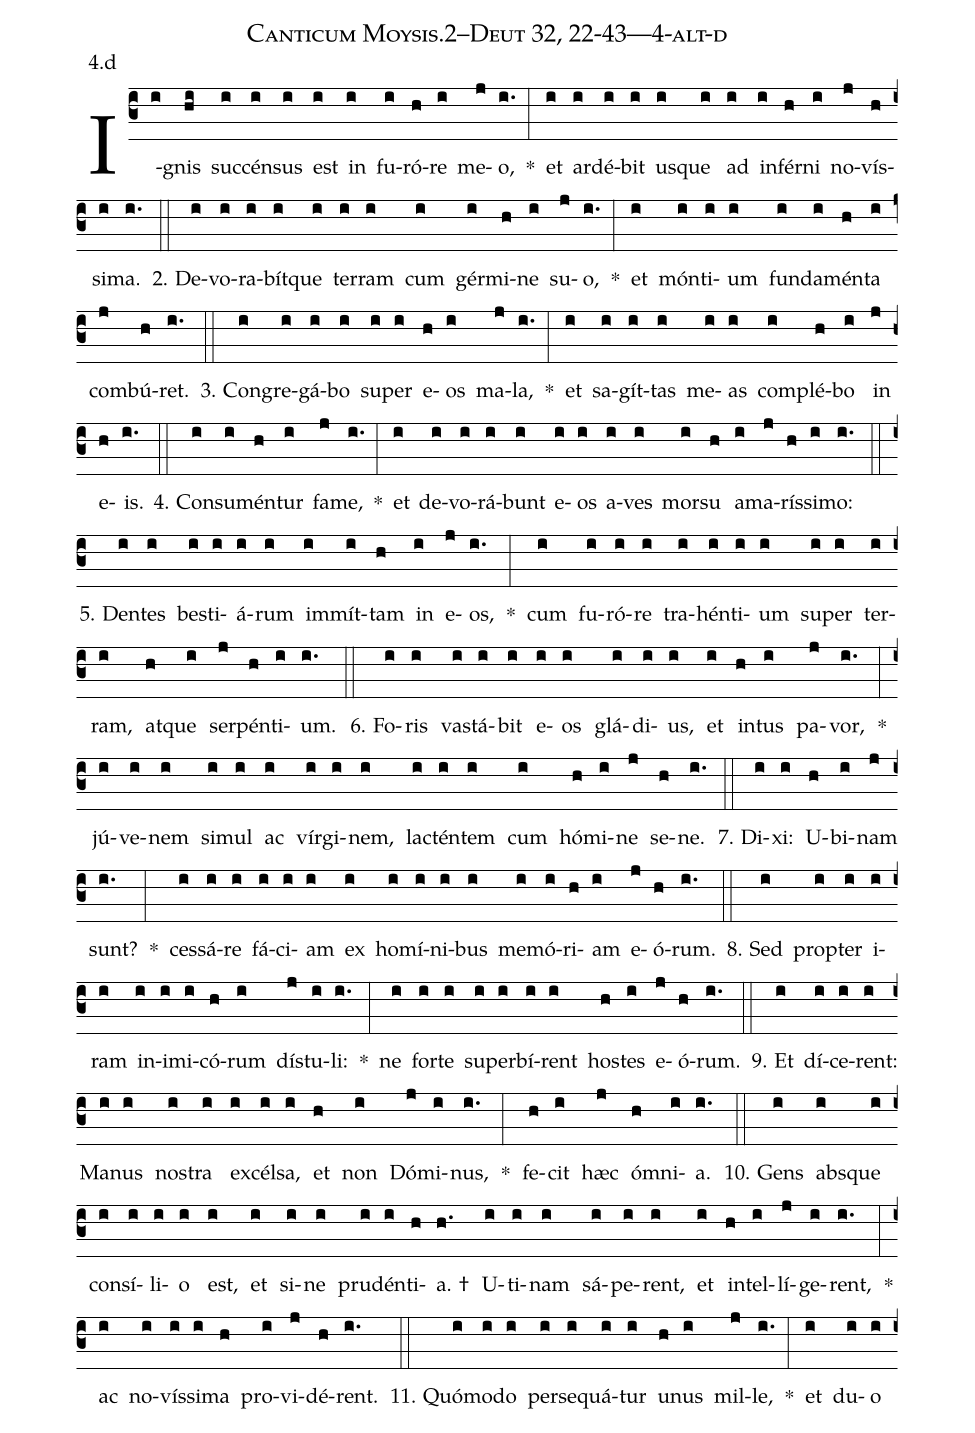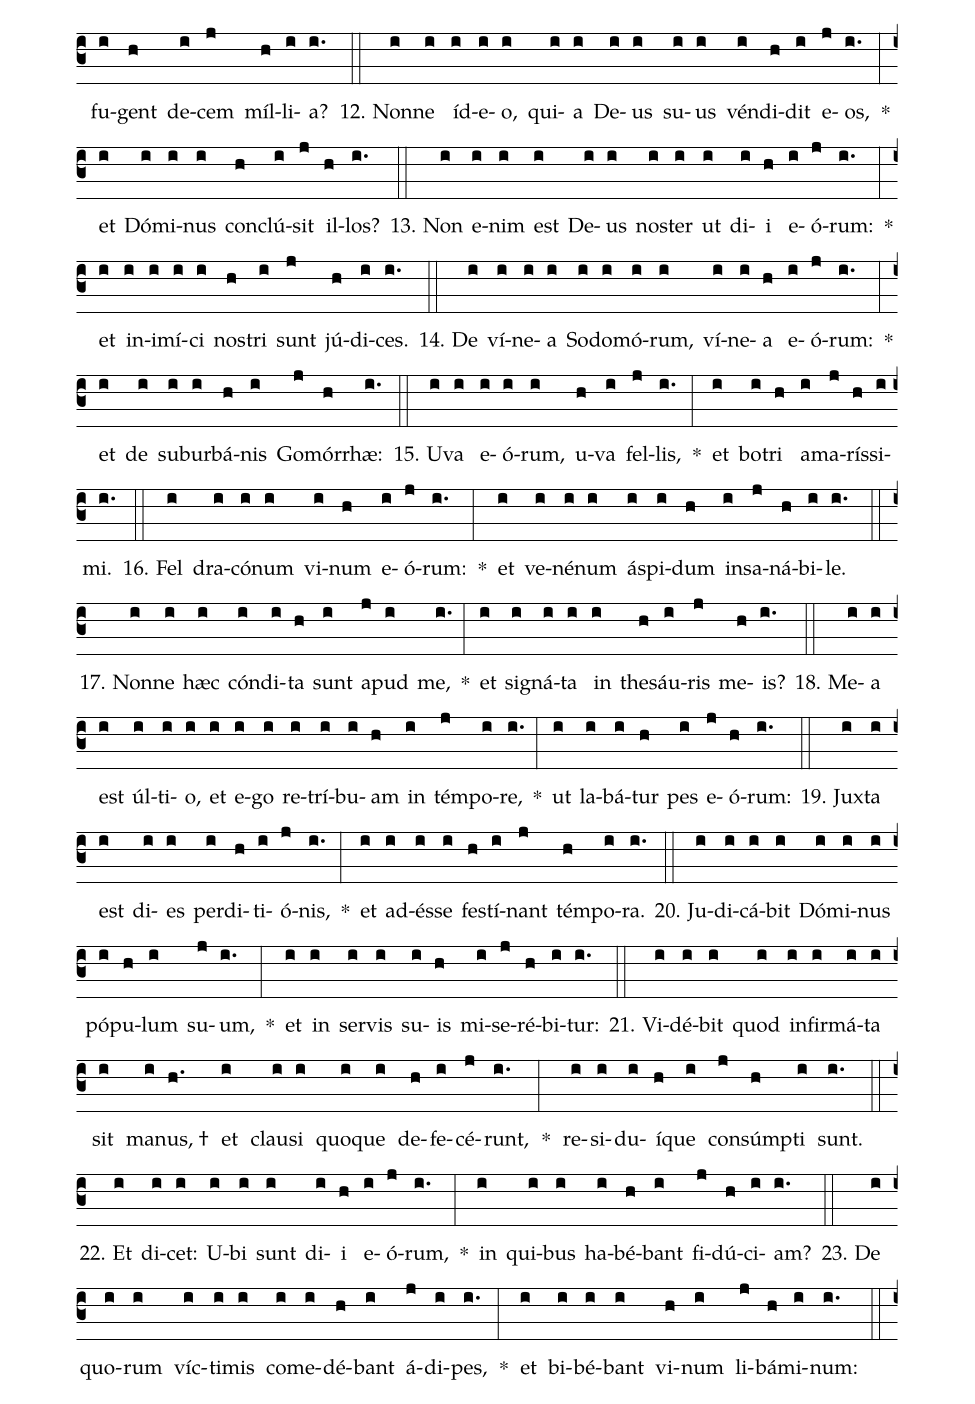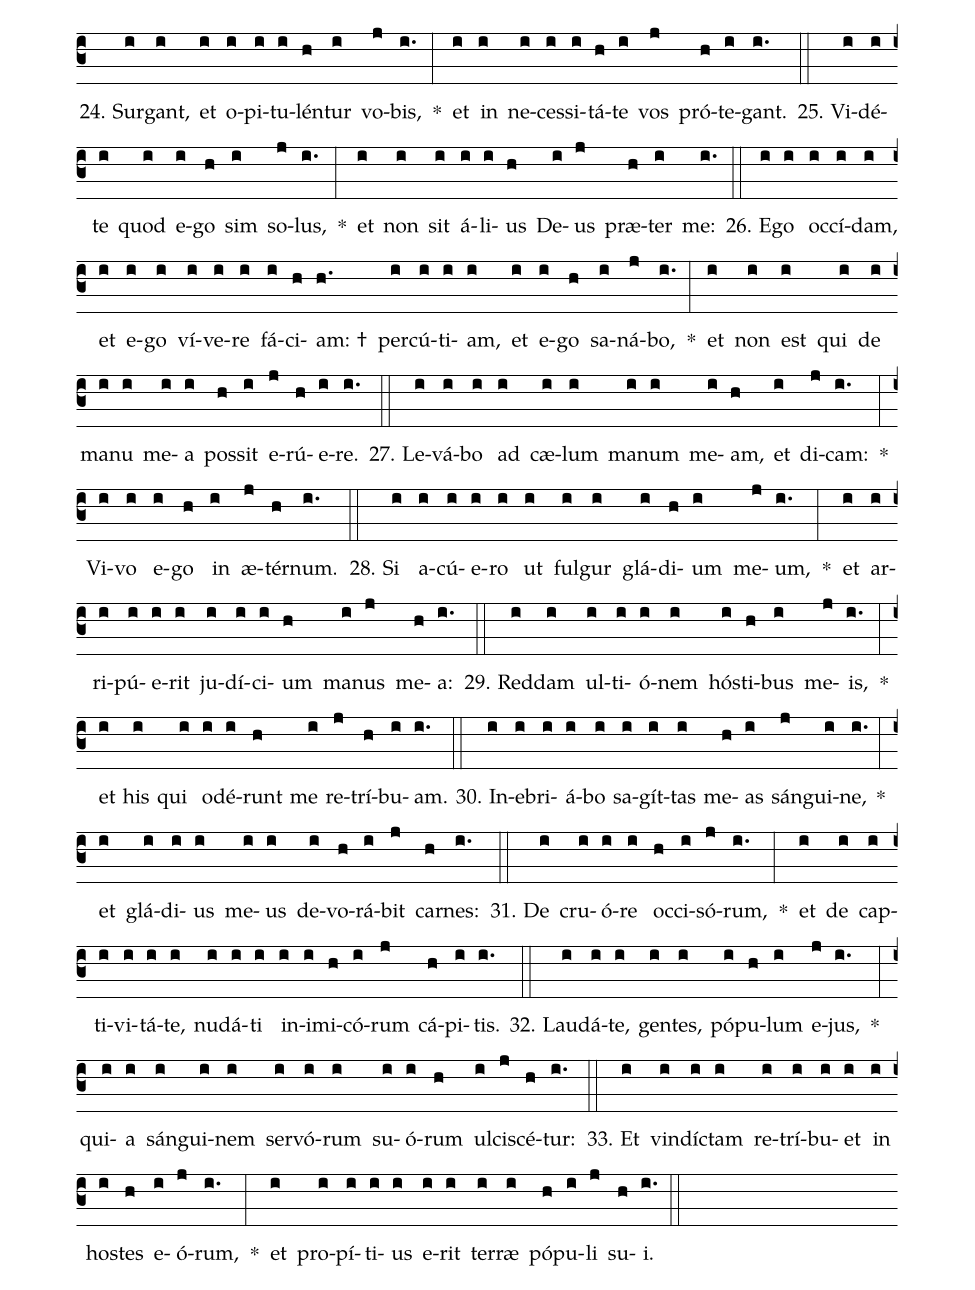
name: Canticum Moysis.2--Deut 32, 22-43---4-alt-d;
annotation: 4.d;
%%
(c3)I(i)gnis(hi) suc(i)cén(i)sus(i) est(i) in(i) fu(i)ró(h)re(i) me(j)o,(i.) *(:) et(i) ar(i)dé(i)bit(i) us(i)que(i) ad(i) in(i)fér(h)ni(i) no(j)vís(h)si(i)ma.(i.) (::)
2. De(i)vo(i)ra(i)bít(i)que(i) ter(i)ram(i) cum(i) gér(i)mi(h)ne(i) su(j)o,(i.) *(:) et(i) món(i)ti(i)um(i) fun(i)da(i)mén(h)ta(i) com(j)bú(h)ret.(i.) (::)
3. Con(i)gre(i)gá(i)bo(i) su(i)per(i) e(h)os(i) ma(j)la,(i.) *(:) et(i) sa(i)gít(i)tas(i) me(i)as(i) com(i)plé(h)bo(i) in(j) e(h)is.(i.) (::)
4. Con(i)su(i)mén(h)tur(i) fa(j)me,(i.) *(:) et(i) de(i)vo(i)rá(i)bunt(i) e(i)os(i) a(i)ves(i) mor(i)su(h) a(i)ma(j)rís(h)si(i)mo:(i.) (::)
5. Den(i)tes(i) bes(i)ti(i)á(i)rum(i) im(i)mít(i)tam(h) in(i) e(j)os,(i.) *(:) cum(i) fu(i)ró(i)re(i) tra(i)hén(i)ti(i)um(i) su(i)per(i) ter(i)ram,(i) at(h)que(i) ser(j)pén(h)ti(i)um.(i.) (::)
6. Fo(i)ris(i) vas(i)tá(i)bit(i) e(i)os(i) glá(i)di(i)us,(i) et(i) in(h)tus(i) pa(j)vor,(i.) *(:) jú(i)ve(i)nem(i) si(i)mul(i) ac(i) vír(i)gi(i)nem,(i) lac(i)tén(i)tem(i) cum(i) hó(h)mi(i)ne(j) se(h)ne.(i.) (::)
7. Di(i)xi:(i) U(h)bi(i)nam(j) sunt?(i.) *(:) ces(i)sá(i)re(i) fá(i)ci(i)am(i) ex(i) ho(i)mí(i)ni(i)bus(i) me(i)mó(i)ri(h)am(i) e(j)ó(h)rum.(i.) (::)
8. Sed(i) prop(i)ter(i) i(i)ram(i) in(i)i(i)mi(i)có(h)rum(i) dís(j)tu(i)li:(i.) *(:) ne(i) for(i)te(i) su(i)per(i)bí(i)rent(i) hos(h)tes(i) e(j)ó(h)rum.(i.) (::)
9. Et(i) dí(i)ce(i)rent:(i) Ma(i)nus(i) nos(i)tra(i) ex(i)cél(i)sa,(i) et(h) non(i) Dó(j)mi(i)nus,(i.) *(:) fe(h)cit(i) hæc(j) óm(h)ni(i)a.(i.) (::)
10. Gens(i) abs(i)que(i) con(i)sí(i)li(i)o(i) est,(i) et(i) si(i)ne(i) pru(i)dén(i)ti(h)a. †(h.) U(i)ti(i)nam(i) sá(i)pe(i)rent,(i) et(i) in(h)tel(i)lí(j)ge(i)rent,(i.) *(:) ac(i) no(i)vís(i)si(i)ma(h) pro(i)vi(j)dé(h)rent.(i.) (::)
11. Quó(i)mo(i)do(i) per(i)se(i)quá(i)tur(i) u(h)nus(i) mil(j)le,(i.) *(:) et(i) du(i)o(i) fu(i)gent(h) de(i)cem(j) míl(h)li(i)a?(i.) (::)
12. Non(i)ne(i) íd(i)e(i)o,(i) qui(i)a(i) De(i)us(i) su(i)us(i) vén(i)di(h)dit(i) e(j)os,(i.) *(:) et(i) Dó(i)mi(i)nus(i) con(h)clú(i)sit(j) il(h)los?(i.) (::)
13. Non(i) e(i)nim(i) est(i) De(i)us(i) nos(i)ter(i) ut(i) di(i)i(h) e(i)ó(j)rum:(i.) *(:) et(i) in(i)i(i)mí(i)ci(i) nos(h)tri(i) sunt(j) jú(h)di(i)ces.(i.) (::)
14. De(i) ví(i)ne(i)a(i) So(i)do(i)mó(i)rum,(i) ví(i)ne(i)a(h) e(i)ó(j)rum:(i.) *(:) et(i) de(i) sub(i)ur(i)bá(h)nis(i) Go(j)mór(h)rhæ:(i.) (::)
15. U(i)va(i) e(i)ó(i)rum,(i) u(h)va(i) fel(j)lis,(i.) *(:) et(i) bo(i)tri(h) a(i)ma(j)rís(h)si(i)mi.(i.) (::)
16. Fel(i) dra(i)có(i)num(i) vi(i)num(h) e(i)ó(j)rum:(i.) *(:) et(i) ve(i)né(i)num(i) ás(i)pi(i)dum(h) in(i)sa(j)ná(h)bi(i)le.(i.) (::)
17. Non(i)ne(i) hæc(i) cón(i)di(i)ta(h) sunt(i) a(j)pud(i) me,(i.) *(:) et(i) si(i)gná(i)ta(i) in(i) the(h)sáu(i)ris(j) me(h)is?(i.) (::)
18. Me(i)a(i) est(i) úl(i)ti(i)o,(i) et(i) e(i)go(i) re(i)trí(i)bu(i)am(h) in(i) tém(j)po(i)re,(i.) *(:) ut(i) la(i)bá(i)tur(h) pes(i) e(j)ó(h)rum:(i.) (::)
19. Jux(i)ta(i) est(i) di(i)es(i) per(i)di(h)ti(i)ó(j)nis,(i.) *(:) et(i) ad(i)és(i)se(i) fes(h)tí(i)nant(j) tém(h)po(i)ra.(i.) (::)
20. Ju(i)di(i)cá(i)bit(i) Dó(i)mi(i)nus(i) pó(i)pu(h)lum(i) su(j)um,(i.) *(:) et(i) in(i) ser(i)vis(i) su(i)is(h) mi(i)se(j)ré(h)bi(i)tur:(i.) (::)
21. Vi(i)dé(i)bit(i) quod(i) in(i)fir(i)má(i)ta(i) sit(i) ma(i)nus, †(h.) et(i) clau(i)si(i) quo(i)que(i) de(h)fe(i)cé(j)runt,(i.) *(:) re(i)si(i)du(i)í(h)que(i) con(j)súmp(h)ti(i) sunt.(i.) (::)
22. Et(i) di(i)cet:(i) U(i)bi(i) sunt(i) di(i)i(h) e(i)ó(j)rum,(i.) *(:) in(i) qui(i)bus(i) ha(i)bé(h)bant(i) fi(j)dú(h)ci(i)am?(i.) (::)
23. De(i) quo(i)rum(i) víc(i)ti(i)mis(i) com(i)e(i)dé(h)bant(i) á(j)di(i)pes,(i.) *(:) et(i) bi(i)bé(i)bant(i) vi(h)num(i) li(j)bá(h)mi(i)num:(i.) (::)
24. Sur(i)gant,(i) et(i) o(i)pi(i)tu(i)lén(h)tur(i) vo(j)bis,(i.) *(:) et(i) in(i) ne(i)ces(i)si(i)tá(h)te(i) vos(j) pró(h)te(i)gant.(i.) (::)
25. Vi(i)dé(i)te(i) quod(i) e(i)go(h) sim(i) so(j)lus,(i.) *(:) et(i) non(i) sit(i) á(i)li(i)us(h) De(i)us(j) præ(h)ter(i) me:(i.) (::)
26. E(i)go(i) oc(i)cí(i)dam,(i) et(i) e(i)go(i) ví(i)ve(i)re(i) fá(i)ci(h)am: †(h.) per(i)cú(i)ti(i)am,(i) et(i) e(i)go(h) sa(i)ná(j)bo,(i.) *(:) et(i) non(i) est(i) qui(i) de(i) ma(i)nu(i) me(i)a(i) pos(h)sit(i) e(j)rú(h)e(i)re.(i.) (::)
27. Le(i)vá(i)bo(i) ad(i) cæ(i)lum(i) ma(i)num(i) me(i)am,(h) et(i) di(j)cam:(i.) *(:) Vi(i)vo(i) e(i)go(h) in(i) æ(j)tér(h)num.(i.) (::)
28. Si(i) a(i)cú(i)e(i)ro(i) ut(i) ful(i)gur(i) glá(i)di(h)um(i) me(j)um,(i.) *(:) et(i) ar(i)ri(i)pú(i)e(i)rit(i) ju(i)dí(i)ci(i)um(h) ma(i)nus(j) me(h)a:(i.) (::)
29. Red(i)dam(i) ul(i)ti(i)ó(i)nem(i) hós(i)ti(h)bus(i) me(j)is,(i.) *(:) et(i) his(i) qui(i) o(i)dé(i)runt(h) me(i) re(j)trí(h)bu(i)am.(i.) (::)
30. In(i)e(i)bri(i)á(i)bo(i) sa(i)gít(i)tas(i) me(h)as(i) sán(j)gui(i)ne,(i.) *(:) et(i) glá(i)di(i)us(i) me(i)us(i) de(i)vo(h)rá(i)bit(j) car(h)nes:(i.) (::)
31. De(i) cru(i)ó(i)re(i) oc(h)ci(i)só(j)rum,(i.) *(:) et(i) de(i) cap(i)ti(i)vi(i)tá(i)te,(i) nu(i)dá(i)ti(i) in(i)i(i)mi(h)có(i)rum(j) cá(h)pi(i)tis.(i.) (::)
32. Lau(i)dá(i)te,(i) gen(i)tes,(i) pó(i)pu(h)lum(i) e(j)jus,(i.) *(:) qui(i)a(i) sán(i)gui(i)nem(i) ser(i)vó(i)rum(i) su(i)ó(i)rum(h) ul(i)ci(j)scé(h)tur:(i.) (::)
33. Et(i) vin(i)díc(i)tam(i) re(i)trí(i)bu(i)et(i) in(i) hos(i)tes(h) e(i)ó(j)rum,(i.) *(:) et(i) pro(i)pí(i)ti(i)us(i) e(i)rit(i) ter(i)ræ(i) pó(h)pu(i)li(j) su(h)i.(i.) (::)
